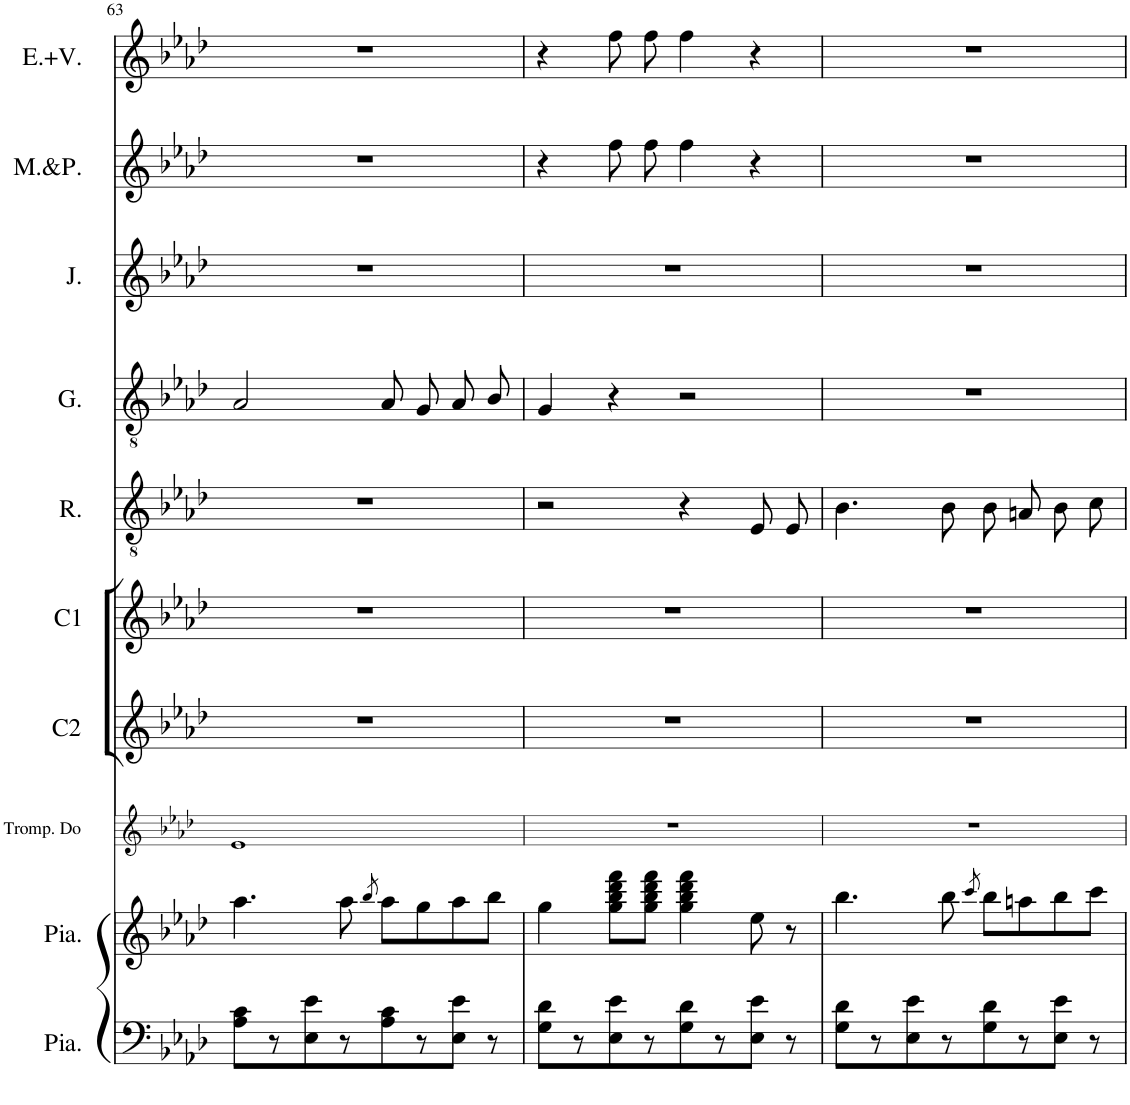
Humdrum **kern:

**kern	**kern	**kern	**kern	**kern	**kern	**kern	**kern	**kern	**kern
*part10	*part9	*part8	*part7	*part6	*part5	*part4	*part3	*part2	*part1
*staff10	*staff9	*staff8	*staff7	*staff6	*staff5	*staff4	*staff3	*staff2	*staff1
*I"Piano	*I"Piano	*I"Trompette en Do	*I"Choeur2	*I"Choeur1	*I"Raphaël	*I"Galuchet	*I"Jeanne	*I"Mariette, Pauline	*I"Emma, virginie
*I'Pia.	*I'Pia.	*I'Tromp. Do	*I'C2	*I'C1	*I'R.	*I'G.	*I'J.	*	*I'E.+V.
!!LO:PB:g=z
*clefF4	*clefG2	*clefG2	*clefG2	*clefG2	*clefGv2	*clefGv2	*clefG2	*clefG2	*clefG2
*	*	*Trd1c2	*Trd4c7	*	*Trd8c14	*Trd8c14	*	*Trd1c2	*
*k[b-e-a-d-]	*k[b-e-a-d-]	*k[b-e-a-d-]	*k[b-e-a-d-]	*k[b-e-a-d-]	*k[b-e-a-d-]	*k[b-e-a-d-]	*k[b-e-a-d-]	*k[b-e-a-d-]	*k[b-e-a-d-]
*M4/4	*M4/4	*M4/4	*M4/4	*M4/4	*M4/4	*M4/4	*M4/4	*M4/4	*M4/4
*met(c)	*met(c)	*met(c)	*met(c)	*met(c)	*met(c)	*met(c)	*met(c)	*met(c)	*met(c)
=63	=63	=63	=63	=63	=63	=63	=63	=63	=63
8A-\ 8c\L	4.aa-\	1e-	1r	1r	1r	2A-/	1r	1r	1r
8r	.	.	.	.	.	.	.	.	.
8E-\ 8e-\	.	.	.	.	.	.	.	.	.
8r	8aa-\	.	.	.	.	.	.	.	.
.	8qbb-/	.	.	.	.	.	.	.	.
8A-\ 8c\	8aa-\L	.	.	.	.	8A-/L	.	.	.
8r	8gg\	.	.	.	.	8G/J	.	.	.
8E-\ 8e-\J	8aa-\	.	.	.	.	8A-/L	.	.	.
8r	8bb-\J	.	.	.	.	8B-/J	.	.	.
=64	=64	=64	=64	=64	=64	=64	=64	=64	=64
8G\ 8d-\L	4gg\	1r	1r	1r	2r	4G/	1r	4r	4r
8r	.	.	.	.	.	.	.	.	.
8E-\ 8e-\	8gg\ 8bb-\ 8ddd-\ 8fff\L	.	.	.	.	4r	.	8ff\L	8ff\L
8r	8gg\ 8bb-\ 8ddd-\ 8fff\J	.	.	.	.	.	.	8ff\J	8ff\J
8G\ 8d-\	4gg\ 4bb-\ 4ddd-\ 4fff\	.	.	.	4r	2r	.	4ff\	4ff\
8r	.	.	.	.	.	.	.	.	.
8E-\ 8e-\J	8ee-\	.	.	.	8E-/L	.	.	4r	4r
8r	8r	.	.	.	8E-/J	.	.	.	.
=65	=65	=65	=65	=65	=65	=65	=65	=65	=65
8G\ 8d-\L	4.bb-\	1r	1r	1r	4.B-\	1r	1r	1r	1r
8r	.	.	.	.	.	.	.	.	.
8E-\ 8e-\	.	.	.	.	.	.	.	.	.
8r	8bb-\	.	.	.	8B-\	.	.	.	.
.	8qccc/	.	.	.	.	.	.	.	.
8G\ 8d-\	8bb-\L	.	.	.	8B-/L	.	.	.	.
8r	8aan\	.	.	.	8An/J	.	.	.	.
8E-\ 8e-\J	8bb-\	.	.	.	8B-\L	.	.	.	.
8r	8ccc\J	.	.	.	8c\J	.	.	.	.
=	=	=	=	=	=	=	=	=	=
*-	*-	*-	*-	*-	*-	*-	*-	*-	*-
